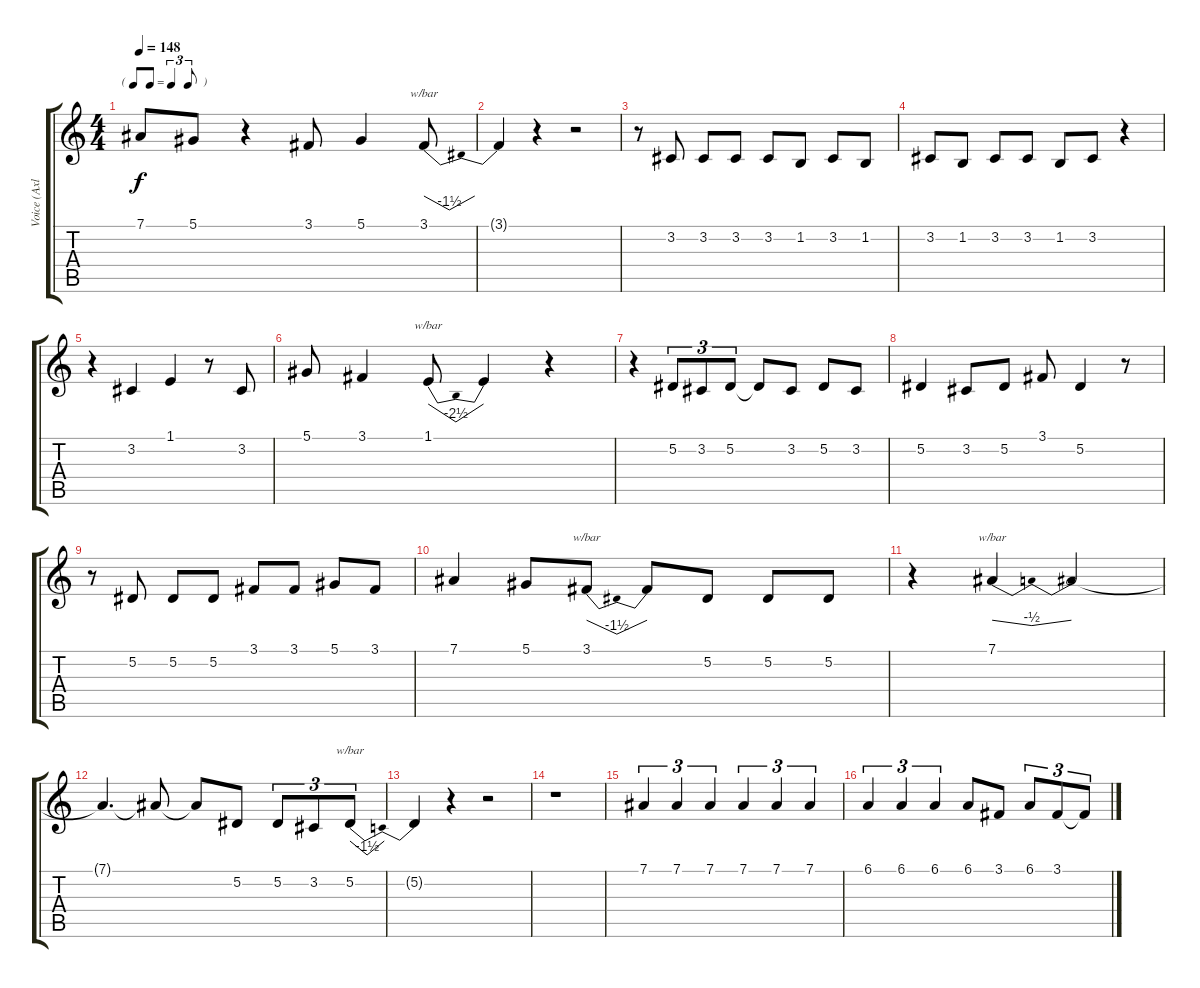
\track ("Voice (Axl)" "Voice (Axl") {instrument lead2sawtooth}
\staff {score tabs}
\tuning (Eb4 Bb3 Gb3 Db3 Ab2 Eb2) {hide}
\ts (4 4)
\tf triplet8th
\tempo 148
\clef g2
\ks c
7.1.8{dy f} 5.1.8 r.4 3.1.8 5.1.4 3.1.8{tbe (dip default 0 0 30 -6 60 0)} |
3.1{t}.4 r.4 r.2 |
r.8 3.2.8 3.2.8 3.2.8 3.2.8 1.2.8 3.2.8 1.2.8 |
3.2.8 1.2.8 3.2.8 3.2.8 1.2.8 3.2.8 r.4 |
r.4 3.2.4 1.1.4 r.8 3.2.8 |
5.1.8 3.1.4 1.1.8{tbe (dip default 0 0 30 -10 60 0)} 1.1{t}.4 r.4 |
r.4 5.2.8{tu (3 2)} 3.2.8{tu (3 2)} 5.2.8{tu (3 2)} 5.2{t}.8 3.2.8 5.2.8 3.2.8 |
5.2.4 3.2.8 5.2.8 3.1.8 5.2.4 r.8 |
r.8 5.2.8 5.2.8 5.2.8 3.1.8 3.1.8 5.1.8 3.1.8 |
7.1.4 5.1.8 3.1.8{tbe (dip default 0 0 30 -6 60 0)} 3.1{t}.8 5.2.8 5.2.8 5.2.8 |
r.4 7.1.4{tbe (dip default 0 0 30 -2 60 0)} 7.1{t}.2 |
7.1{t}.4{d} 7.1{t}.8 7.1{t}.8 5.2.8 5.2.8{tu (3 2)} 3.2.8{tu (3 2)} 5.2.8{tu (3 2) tbe (dip default 0 0 30 -6 60 0)} |
5.2{t}.4 r.4 r.2 |
r.1 |
7.1.4{tu (3 2)} 7.1.4{tu (3 2)} 7.1.4{tu (3 2)} 7.1.4{tu (3 2)} 7.1.4{tu (3 2)} 7.1.4{tu (3 2)} |
6.1.4{tu (3 2)} 6.1.4{tu (3 2)} 6.1.4{tu (3 2)} 6.1.8 3.1.8 6.1.8{tu (3 2)} 3.1.8{tu (3 2)} 3.1{t}.8{tu (3 2)}
